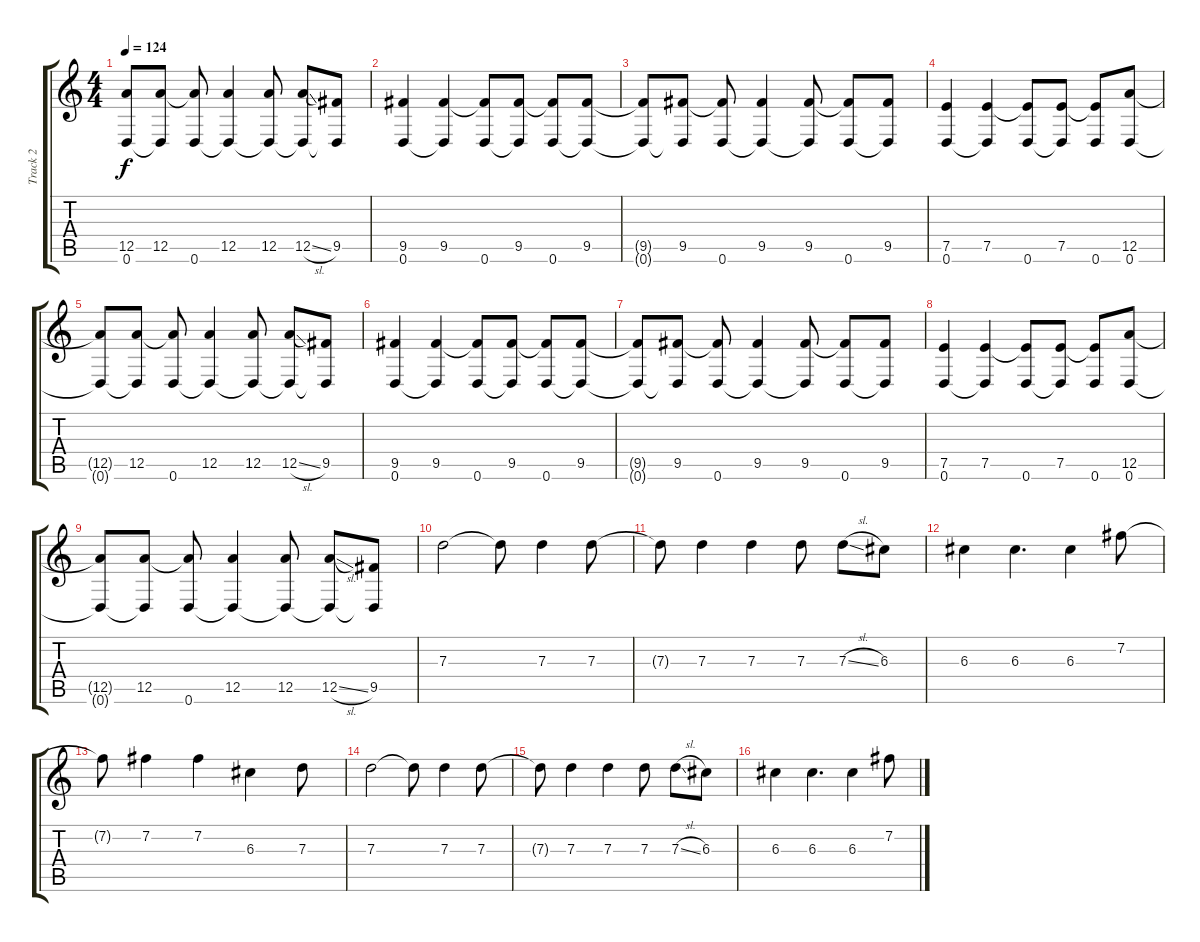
\track ("Track 2" "Track 2") {instrument overdrivenguitar}
\staff {score tabs}
\tuning (E4 B3 G3 D3 A2 D2) {hide}
\ts (4 4)
\tempo 124
\clef g2
\ks c
(12.5{t} 0.6{t}).8{dy f} (12.5 0.6{t}).8 (12.5{t} 0.6).8 (12.5 0.6{t}).4 (12.5 0.6{t}).8 (12.5{sl} 0.6{t}).8 (9.5 0.6{t}).8 |
(9.5 0.6).4 (9.5 0.6{t}).4 (9.5{t} 0.6).8 (9.5 0.6{t}).8 (9.5{t} 0.6).8 (9.5 0.6{t}).8 |
(9.5{t} 0.6{t}).8 (9.5 0.6{t}).8 (9.5{t} 0.6).8 (9.5 0.6{t}).4 (9.5 0.6{t}).8 (9.5{t} 0.6).8 (9.5 0.6{t}).8 |
(7.5 0.6).4 (7.5 0.6{t}).4 (7.5{t} 0.6).8 (7.5 0.6{t}).8 (7.5{t} 0.6).8 (12.5 0.6).8 |
(12.5{t} 0.6{t}).8 (12.5 0.6{t}).8 (12.5{t} 0.6).8 (12.5 0.6{t}).4 (12.5 0.6{t}).8 (12.5{sl} 0.6{t}).8 (9.5 0.6{t}).8 |
(9.5 0.6).4 (9.5 0.6{t}).4 (9.5{t} 0.6).8 (9.5 0.6{t}).8 (9.5{t} 0.6).8 (9.5 0.6{t}).8 |
(9.5{t} 0.6{t}).8 (9.5 0.6{t}).8 (9.5{t} 0.6).8 (9.5 0.6{t}).4 (9.5 0.6{t}).8 (9.5{t} 0.6).8 (9.5 0.6{t}).8 |
(7.5 0.6).4 (7.5 0.6{t}).4 (7.5{t} 0.6).8 (7.5 0.6{t}).8 (7.5{t} 0.6).8 (12.5 0.6).8 |
(12.5{t} 0.6{t}).8 (12.5 0.6{t}).8 (12.5{t} 0.6).8 (12.5 0.6{t}).4 (12.5 0.6{t}).8 (12.5{sl} 0.6{t}).8 (9.5 0.6{t}).8 |
7.3.2 7.3{t}.8 7.3.4 7.3.8 |
7.3{t}.8 7.3.4 7.3.4 7.3.8 7.3{sl}.8 6.3.8 |
6.3.4 6.3.4{d} 6.3.4 7.2.8 |
7.2{t}.8 7.2.4 7.2.4 6.3.4 7.3.8 |
7.3.2 7.3{t}.8 7.3.4 7.3.8 |
7.3{t}.8 7.3.4 7.3.4 7.3.8 7.3{sl}.8 6.3.8 |
6.3.4 6.3.4{d} 6.3.4 7.2.8
